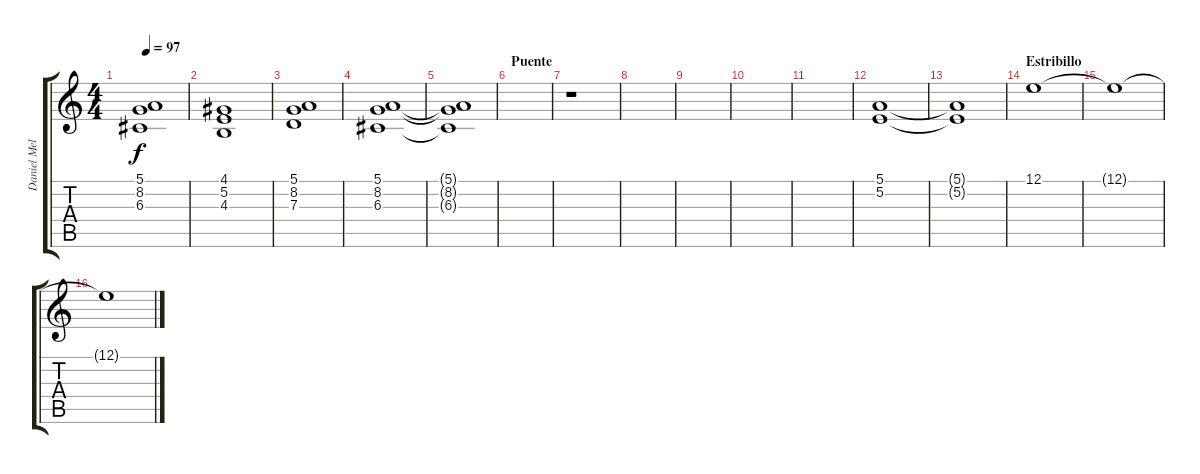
\track ("Daniel Melero" "Daniel Mel") {instrument stringensemble1}
\staff {score tabs}
\tuning (E4 B3 G3 D3 A2 E2) {hide}
\ts (4 4)
\tempo 97
\clef g2
\ks c
(5.1{t} 8.2{t} 6.3{t}).1{dy f} |
(4.1 5.2 4.3).1 |
(5.1 8.2 7.3).1 |
(5.1 8.2 6.3).1 |
(5.1{t} 8.2{t} 6.3{t}).1 |
\section ("" "Puente")
|
r.1 |
|
|
|
|
(5.1 5.2).1 |
(5.1{t} 5.2{t}).1 |
\section ("" "Estribillo")
12.1.1 |
12.1{t}.1 |
12.1{t}.1
